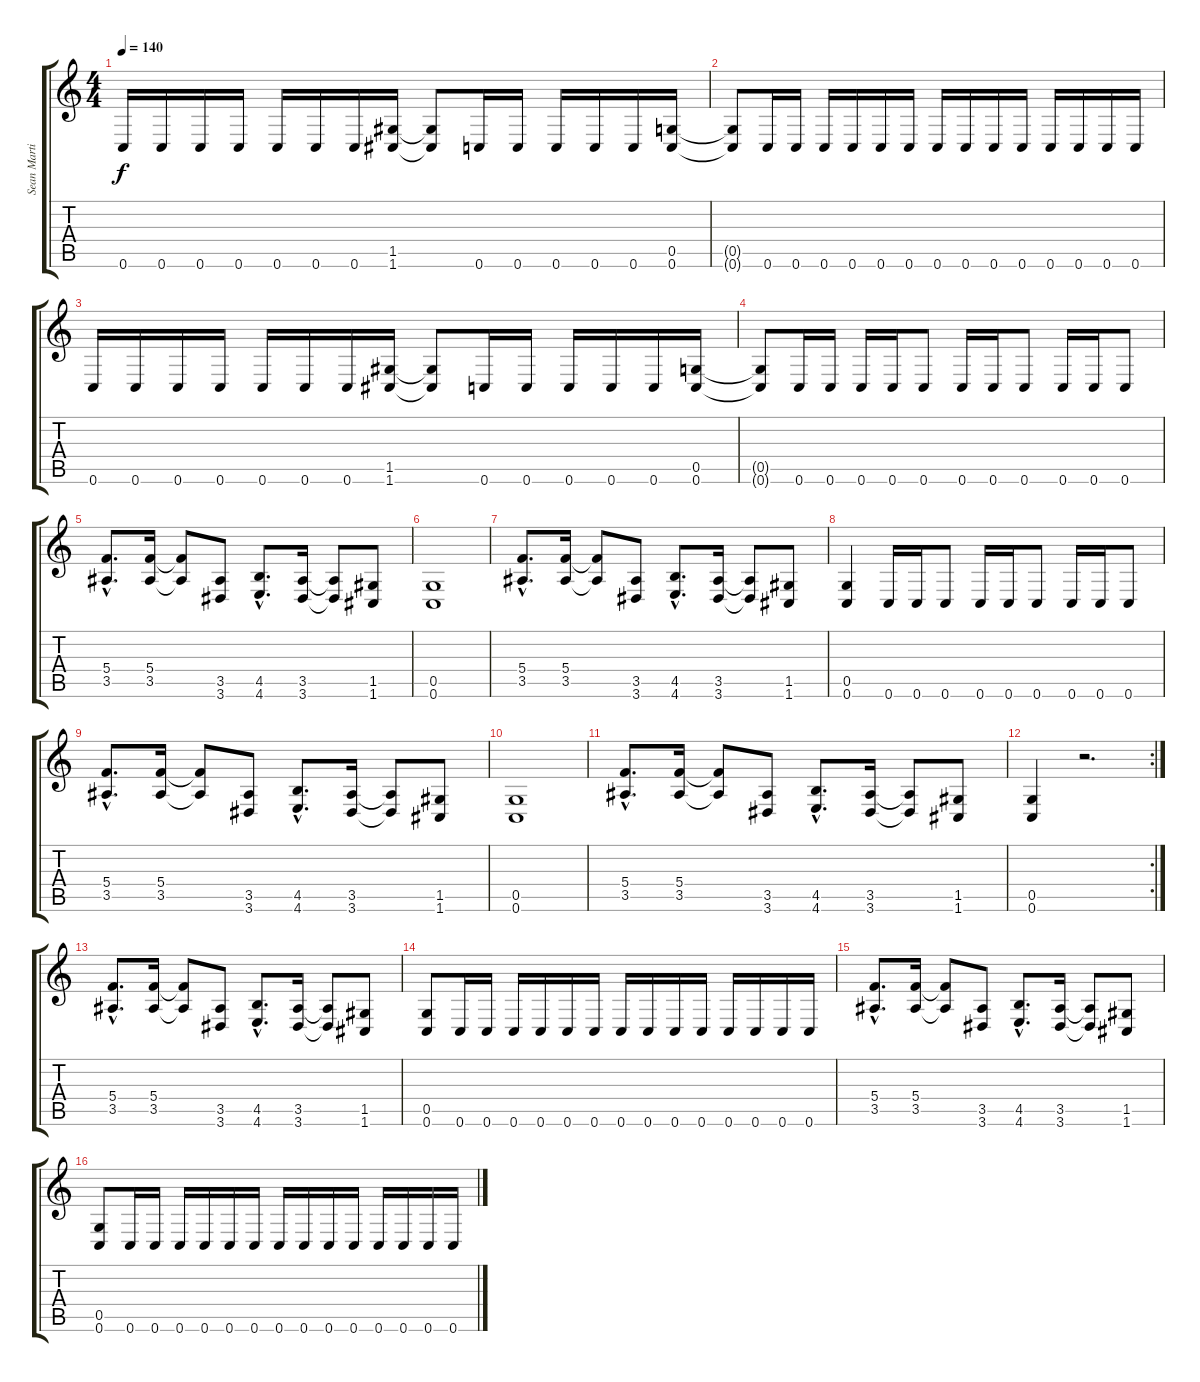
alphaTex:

\track ("Sean Martin" "Sean Marti") {instrument distortionguitar}
\staff {score tabs}
\tuning (D4 A3 F3 C3 G2 C2) {hide}
\ts (4 4)
\tempo 140
\clef g2
\ks c
0.6.16{dy f} 0.6.16 0.6.16 0.6.16 0.6.16 0.6.16 0.6.16 (1.5 1.6).16 (1.5{t} 1.6{t}).8 0.6.16 0.6.16 0.6.16 0.6.16 0.6.16 (0.5 0.6).16 |
(0.5{t} 0.6{t}).8 0.6.16 0.6.16 0.6.16 0.6.16 0.6.16 0.6.16 0.6.16 0.6.16 0.6.16 0.6.16 0.6.16 0.6.16 0.6.16 0.6.16 |
0.6.16 0.6.16 0.6.16 0.6.16 0.6.16 0.6.16 0.6.16 (1.5 1.6).16 (1.5{t} 1.6{t}).8 0.6.16 0.6.16 0.6.16 0.6.16 0.6.16 (0.5 0.6).16 |
(0.5{t} 0.6{t}).8 0.6.16 0.6.16 0.6.16 0.6.16 0.6.8 0.6.16 0.6.16 0.6.8 0.6.16 0.6.16 0.6.8 |
(5.4{hac} 3.5{hac}).8{d} (5.4 3.5).16 (5.4{t} 3.5{t}).8 (3.5 3.6).8 (4.5{hac} 4.6{hac}).8{d} (3.5 3.6).16 (3.5{t} 3.6{t}).8 (1.5 1.6).8 |
(0.5 0.6).1 |
(5.4{hac} 3.5{hac}).8{d} (5.4 3.5).16 (5.4{t} 3.5{t}).8 (3.5 3.6).8 (4.5{hac} 4.6{hac}).8{d} (3.5 3.6).16 (3.5{t} 3.6{t}).8 (1.5 1.6).8 |
(0.5 0.6).4 0.6.16 0.6.16 0.6.8 0.6.16 0.6.16 0.6.8 0.6.16 0.6.16 0.6.8 |
(5.4{hac} 3.5{hac}).8{d} (5.4 3.5).16 (5.4{t} 3.5{t}).8 (3.5 3.6).8 (4.5{hac} 4.6{hac}).8{d} (3.5 3.6).16 (3.5{t} 3.6{t}).8 (1.5 1.6).8 |
(0.5 0.6).1 |
(5.4{hac} 3.5{hac}).8{d} (5.4 3.5).16 (5.4{t} 3.5{t}).8 (3.5 3.6).8 (4.5{hac} 4.6{hac}).8{d} (3.5 3.6).16 (3.5{t} 3.6{t}).8 (1.5 1.6).8 |
\rc 2
(0.5 0.6).4 r.2{d} |
(5.4{hac} 3.5{hac}).8{d} (5.4 3.5).16 (5.4{t} 3.5{t}).8 (3.5 3.6).8 (4.5{hac} 4.6{hac}).8{d} (3.5 3.6).16 (3.5{t} 3.6{t}).8 (1.5 1.6).8 |
(0.5 0.6).8 0.6.16 0.6.16 0.6.16 0.6.16 0.6.16 0.6.16 0.6.16 0.6.16 0.6.16 0.6.16 0.6.16 0.6.16 0.6.16 0.6.16 |
(5.4{hac} 3.5{hac}).8{d} (5.4 3.5).16 (5.4{t} 3.5{t}).8 (3.5 3.6).8 (4.5{hac} 4.6{hac}).8{d} (3.5 3.6).16 (3.5{t} 3.6{t}).8 (1.5 1.6).8 |
(0.5 0.6).8 0.6.16 0.6.16 0.6.16 0.6.16 0.6.16 0.6.16 0.6.16 0.6.16 0.6.16 0.6.16 0.6.16 0.6.16 0.6.16 0.6.16
